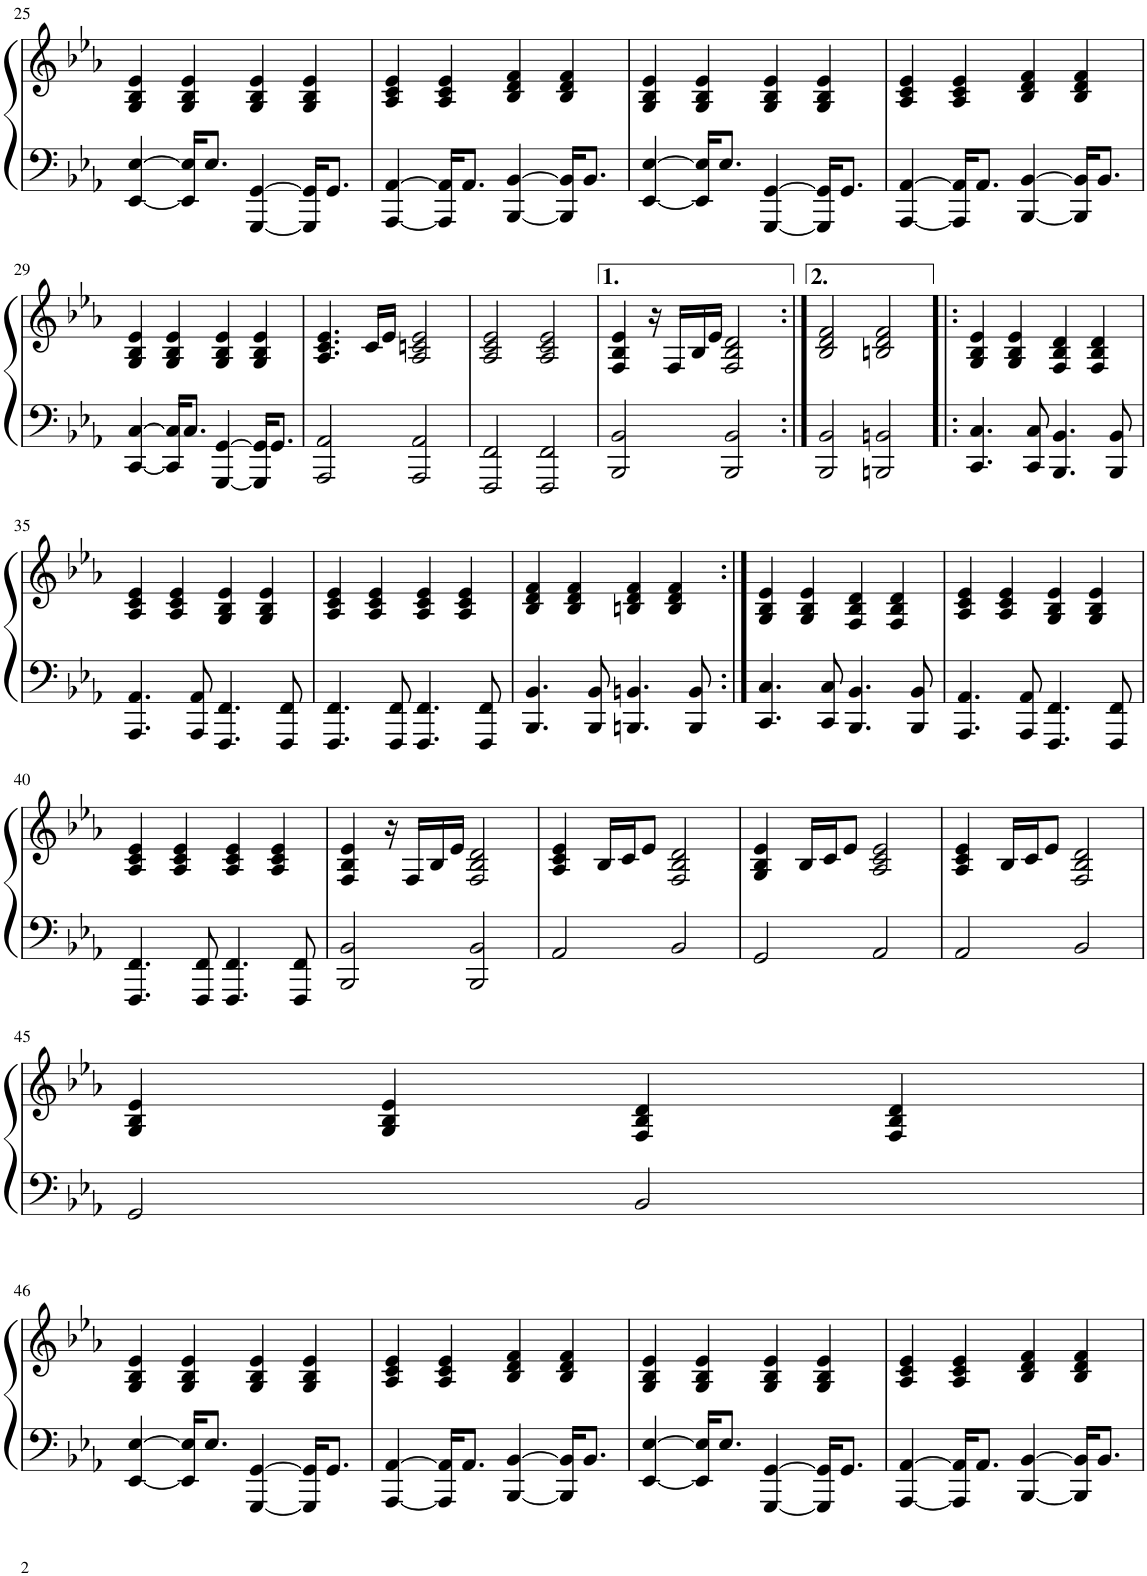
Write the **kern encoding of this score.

**kern	**kern
*part1	*part1
*staff2	*staff1
*I"Piano	*
*I'Pno.	*
!!LO:PB:g=z
*clefF4	*clefG2
*k[b-e-a-]	*k[b-e-a-]
*M4/4	*M4/4
=25	=25
[4EE-/ [4E-/	4G/ 4B-/ 4e-/
16EE-/] 16E-/]KL	4G/ 4B-/ 4e-/
8.E-/J	.
[4GGG/ [4GG/	4G/ 4B-/ 4e-/
16GGG/] 16GG/]KL	4G/ 4B-/ 4e-/
8.GG/J	.
=26	=26
[4AAA-/ [4AA-/	4A-/ 4c/ 4e-/
16AAA-/] 16AA-/]KL	4A-/ 4c/ 4e-/
8.AA-/J	.
[4BBB-/ [4BB-/	4B-/ 4d/ 4f/
16BBB-/] 16BB-/]KL	4B-/ 4d/ 4f/
8.BB-/J	.
=27	=27
[4EE-/ [4E-/	4G/ 4B-/ 4e-/
16EE-/] 16E-/]KL	4G/ 4B-/ 4e-/
8.E-/J	.
[4GGG/ [4GG/	4G/ 4B-/ 4e-/
16GGG/] 16GG/]KL	4G/ 4B-/ 4e-/
8.GG/J	.
=28	=28
[4AAA-/ [4AA-/	4A-/ 4c/ 4e-/
16AAA-/] 16AA-/]KL	4A-/ 4c/ 4e-/
8.AA-/J	.
[4BBB-/ [4BB-/	4B-/ 4d/ 4f/
16BBB-/] 16BB-/]KL	4B-/ 4d/ 4f/
8.BB-/J	.
!!LO:LB:g=z
=29	=29
[4CC/ [4C/	4G/ 4B-/ 4e-/
16CC/] 16C/]KL	4G/ 4B-/ 4e-/
8.C/J	.
[4GGG/ [4GG/	4G/ 4B-/ 4e-/
16GGG/] 16GG/]KL	4G/ 4B-/ 4e-/
8.GG/J	.
=30	=30
2AAA-/ 2AA-/	4.A-/ 4.c/ 4.e-/
.	16c/LL
.	16e-/JJ
2AAA-/ 2AA-/	2A-/ 2cn/ 2e-/
=31	=31
2FFF/ 2FF/	2A-/ 2c/ 2e-/
2FFF/ 2FF/	2A-/ 2c/ 2e-/
=32	=32
2BBB-/ 2BB-/	4F/ 4B-/ 4e-/
.	16r
.	16F/LL
.	16B-/
.	16e-/JJ
2BBB-/ 2BB-/	2F/ 2B-/ 2d/
=33:|!	=33:|!
2BBB-/ 2BB-/	2B-/ 2d/ 2f/
2BBBn/ 2BBn/	2Bn/ 2d/ 2f/
=34!|:	=34!|:
4.CC/ 4.C/	4G/ 4B-/ 4e-/
.	4G/ 4B-/ 4e-/
8CC/ 8C/	.
4.BBB-/ 4.BB-/	4F/ 4B-/ 4d/
.	4F/ 4B-/ 4d/
8BBB-/ 8BB-/	.
!!LO:LB:g=z
=35	=35
4.AAA-/ 4.AA-/	4A-/ 4c/ 4e-/
.	4A-/ 4c/ 4e-/
8AAA-/ 8AA-/	.
4.FFF/ 4.FF/	4G/ 4B-/ 4e-/
.	4G/ 4B-/ 4e-/
8FFF/ 8FF/	.
=36	=36
4.FFF/ 4.FF/	4A-/ 4c/ 4e-/
.	4A-/ 4c/ 4e-/
8FFF/ 8FF/	.
4.FFF/ 4.FF/	4A-/ 4c/ 4e-/
.	4A-/ 4c/ 4e-/
8FFF/ 8FF/	.
=37	=37
4.BBB-/ 4.BB-/	4B-/ 4d/ 4f/
.	4B-/ 4d/ 4f/
8BBB-/ 8BB-/	.
4.BBBn/ 4.BBn/	4Bn/ 4d/ 4f/
.	4B/ 4d/ 4f/
8BBB/ 8BB/	.
=38:|!	=38:|!
4.CC/ 4.C/	4G/ 4B-/ 4e-/
.	4G/ 4B-/ 4e-/
8CC/ 8C/	.
4.BBB-/ 4.BB-/	4F/ 4B-/ 4d/
.	4F/ 4B-/ 4d/
8BBB-/ 8BB-/	.
=39	=39
4.AAA-/ 4.AA-/	4A-/ 4c/ 4e-/
.	4A-/ 4c/ 4e-/
8AAA-/ 8AA-/	.
4.FFF/ 4.FF/	4G/ 4B-/ 4e-/
.	4G/ 4B-/ 4e-/
8FFF/ 8FF/	.
!!LO:LB:g=z
=40	=40
4.FFF/ 4.FF/	4A-/ 4c/ 4e-/
.	4A-/ 4c/ 4e-/
8FFF/ 8FF/	.
4.FFF/ 4.FF/	4A-/ 4c/ 4e-/
.	4A-/ 4c/ 4e-/
8FFF/ 8FF/	.
=41	=41
2BBB-/ 2BB-/	4F/ 4B-/ 4e-/
.	16r
.	16F/LL
.	16B-/
.	16e-/JJ
2BBB-/ 2BB-/	2F/ 2B-/ 2d/
=42	=42
2AA-/	4A-/ 4c/ 4e-/
.	16B-/LL
.	16c/J
.	8e-/J
2BB-/	2F/ 2B-/ 2d/
=43	=43
2GG/	4G/ 4B-/ 4e-/
.	16B-/LL
.	16c/J
.	8e-/J
2AA-/	2A-/ 2c/ 2e-/
=44	=44
2AA-/	4A-/ 4c/ 4e-/
.	16B-/LL
.	16c/J
.	8e-/J
2BB-/	2F/ 2B-/ 2d/
!!LO:LB:g=z
=45	=45
2GG/	4G/ 4B-/ 4e-/
.	4G/ 4B-/ 4e-/
2BB-/	4F/ 4B-/ 4d/
.	4F/ 4B-/ 4d/
!!LO:LB:g=z
=46	=46
[4EE-/ [4E-/	4G/ 4B-/ 4e-/
16EE-/] 16E-/]KL	4G/ 4B-/ 4e-/
8.E-/J	.
[4GGG/ [4GG/	4G/ 4B-/ 4e-/
16GGG/] 16GG/]KL	4G/ 4B-/ 4e-/
8.GG/J	.
=47	=47
[4AAA-/ [4AA-/	4A-/ 4c/ 4e-/
16AAA-/] 16AA-/]KL	4A-/ 4c/ 4e-/
8.AA-/J	.
[4BBB-/ [4BB-/	4B-/ 4d/ 4f/
16BBB-/] 16BB-/]KL	4B-/ 4d/ 4f/
8.BB-/J	.
=48	=48
[4EE-/ [4E-/	4G/ 4B-/ 4e-/
16EE-/] 16E-/]KL	4G/ 4B-/ 4e-/
8.E-/J	.
[4GGG/ [4GG/	4G/ 4B-/ 4e-/
16GGG/] 16GG/]KL	4G/ 4B-/ 4e-/
8.GG/J	.
=49	=49
[4AAA-/ [4AA-/	4A-/ 4c/ 4e-/
16AAA-/] 16AA-/]KL	4A-/ 4c/ 4e-/
8.AA-/J	.
[4BBB-/ [4BB-/	4B-/ 4d/ 4f/
16BBB-/] 16BB-/]KL	4B-/ 4d/ 4f/
8.BB-/J	.
=	=
*-	*-
